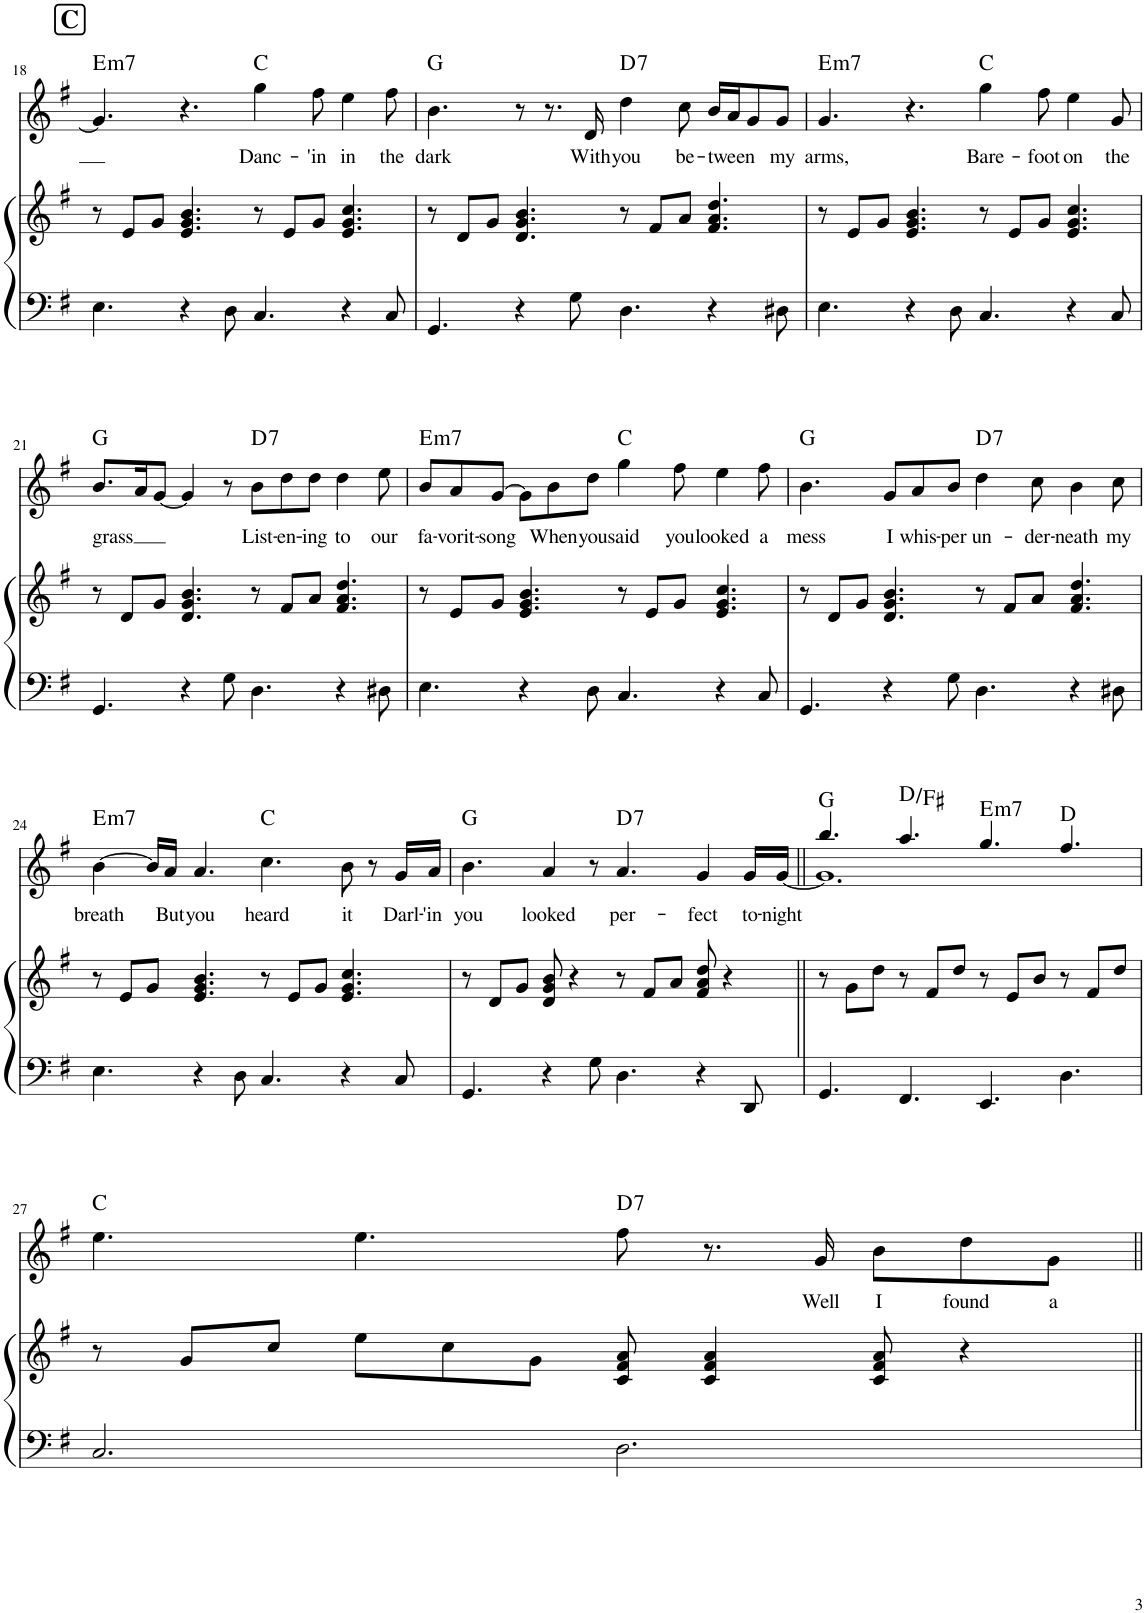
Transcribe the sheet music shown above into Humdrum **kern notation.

**kern	**kern	**kern	**text	**harte
*part2	*part2	*part1	*part1	*part1
*staff3	*staff2	*staff1	*staff1	*
*I"Piano	*	*I"雙簧管	*	*
*I'Pno	*	*	*	*
!!LO:PB:g=z
*clefF4	*clefG2	*clefG2	*	*
*k[f#]	*k[f#]	*k[f#]	*	*
*M12/8	*M12/8	*M12/8	*	*
!!LO:REH:place=s1:a:B:cj:fs=14:t=C
=18	=18	=18	=18	=18
!	!	!	!	!LO:H:kt=m7
4.E\	8r	4.g/]	.	E:min7
.	8e/L	.	.	.
.	8g/J	.	.	.
4r	4.e/ 4.g/ 4.b/	4.r	.	.
8D\	.	.	.	.
!	!	!	!LO:LY:b	!
4.C/	8r	4gg\	Danc-	C:maj
.	8e/L	.	.	.
!	!	!	!LO:LY:b	!
.	8g/J	8ff#\	-'in	.
!	!	!	!LO:LY:b	!
4r	4.e/ 4.g/ 4.cc/	4ee\	in	.
!	!	!	!LO:LY:b	!
8C/	.	8ff#\	the	.
=19	=19	=19	=19	=19
!	!	!	!LO:LY:b	!
4.GG/	8r	4.b\	dark	G:maj
.	8d/L	.	.	.
.	8g/J	.	.	.
4r	4.d/ 4.g/ 4.b/	8r	.	.
.	.	8.r	.	.
8G\	.	.	.	.
!	!	!	!LO:LY:b	!
.	.	16d/	With	.
!	!	!	!LO:LY:b	!LO:H:kt=7
4.D\	8r	4dd\	you	D:7
.	8f#/L	.	.	.
!	!	!	!LO:LY:b	!
.	8a/J	8cc\	be-	.
!	!	!	!LO:LY:b	!
4r	4.f#/ 4.a/ 4.dd/	16b/LL	-tween	.
.	.	16a/J	.	.
.	.	8g/	.	.
!	!	!	!LO:LY:b	!
8D#X\	.	8g/J	my	.
=20	=20	=20	=20	=20
!	!	!	!LO:LY:b	!LO:H:kt=m7
4.E\	8r	4.g/	arms,	E:min7
.	8e/L	.	.	.
.	8g/J	.	.	.
4r	4.e/ 4.g/ 4.b/	4.r	.	.
8D\	.	.	.	.
!	!	!	!LO:LY:b	!
4.C/	8r	4gg\	Bare-	C:maj
.	8e/L	.	.	.
!	!	!	!LO:LY:b	!
.	8g/J	8ff#\	-foot	.
!	!	!	!LO:LY:b	!
4r	4.e/ 4.g/ 4.cc/	4ee\	on	.
!	!	!	!LO:LY:b	!
8C/	.	8g/	the	.
!!LO:LB:g=z
=21	=21	=21	=21	=21
!	!	!	!LO:LY:b	!
4.GG/	8r	8.b/L	grass	G:maj
.	8d/L	.	.	.
.	.	16a/K	.	.
.	8g/J	[8g/J	.	.
4r	4.d/ 4.g/ 4.b/	4g/]	.	.
8G\	.	8r	.	.
!	!	!	!LO:LY:b	!LO:H:kt=7
4.D\	8r	8b\L	List-	D:7
!	!	!	!LO:LY:b	!
.	8f#/L	8dd\	-en-	.
!	!	!	!LO:LY:b	!
.	8a/J	8dd\J	-ing	.
!	!	!	!LO:LY:b	!
4r	4.f#/ 4.a/ 4.dd/	4dd\	to	.
!	!	!	!LO:LY:b	!
8D#X\	.	8ee\	our	.
=22	=22	=22	=22	=22
!	!	!	!LO:LY:b	!LO:H:kt=m7
4.E\	8r	8b/L	fa-	E:min7
!	!	!	!LO:LY:b	!
.	8e/L	8a/	-vorit-	.
!	!	!	!LO:LY:b	!
.	8g/J	[8g/J	-song	.
4r	4.e/ 4.g/ 4.b/	8g\L]	.	.
!	!	!	!LO:LY:b	!
.	.	8b\	When	.
!	!	!	!LO:LY:b	!
8D\	.	8dd\J	you	.
!	!	!	!LO:LY:b	!
4.C/	8r	4gg\	said	C:maj
.	8e/L	.	.	.
!	!	!	!LO:LY:b	!
.	8g/J	8ff#\	you	.
!	!	!	!LO:LY:b	!
4r	4.e/ 4.g/ 4.cc/	4ee\	looked	.
!	!	!	!LO:LY:b	!
8C/	.	8ff#\	a	.
=23	=23	=23	=23	=23
!	!	!	!LO:LY:b	!
4.GG/	8r	4.b\	mess	G:maj
.	8d/L	.	.	.
.	8g/J	.	.	.
!	!	!	!LO:LY:b	!
4r	4.d/ 4.g/ 4.b/	8g/L	I	.
!	!	!	!LO:LY:b	!
.	.	8a/	whis-	.
!	!	!	!LO:LY:b	!
8G\	.	8b/J	-per	.
!	!	!	!LO:LY:b	!LO:H:kt=7
4.D\	8r	4dd\	un-	D:7
.	8f#/L	.	.	.
!	!	!	!LO:LY:b	!
.	8a/J	8cc\	-der-	.
!	!	!	!LO:LY:b	!
4r	4.f#/ 4.a/ 4.dd/	4b\	-neath	.
!	!	!	!LO:LY:b	!
8D#X\	.	8cc\	my	.
!!LO:LB:g=z
=24	=24	=24	=24	=24
!	!	!	!LO:LY:b	!LO:H:kt=m7
4.E\	8r	[4b\	breath	E:min7
.	8e/L	.	.	.
.	8g/J	16b/LL]	.	.
!	!	!	!LO:LY:b	!
.	.	16a/JJ	But	.
!	!	!	!LO:LY:b	!
4r	4.e/ 4.g/ 4.b/	4.a/	you	.
8D\	.	.	.	.
!	!	!	!LO:LY:b	!
4.C/	8r	4.cc\	heard	C:maj
.	8e/L	.	.	.
.	8g/J	.	.	.
!	!	!	!LO:LY:b	!
4r	4.e/ 4.g/ 4.cc/	8b\	it	.
.	.	8r	.	.
!	!	!	!LO:LY:b	!
8C/	.	16g/LL	Darl-	.
!	!	!	!LO:LY:b	!
.	.	16a/JJ	-'in	.
=25	=25	=25	=25	=25
!	!	!	!LO:LY:b	!
4.GG/	8r	4.b\	you	G:maj
.	8d/L	.	.	.
.	8g/J	.	.	.
!	!	!	!LO:LY:b	!
4r	8d/ 8g/ 8b/	4a/	looked	.
.	4r	.	.	.
8G\	.	8r	.	.
!	!	!	!LO:LY:b	!LO:H:kt=7
4.D\	8r	4.a/	per-	D:7
.	8f#/L	.	.	.
.	8a/J	.	.	.
!	!	!	!LO:LY:b	!
4r	8f#/ 8a/ 8dd/	4g/	-fect	.
.	4r	.	.	.
!	!	!	!LO:LY:b	!
8DD/	.	16g/LL	to-	.
!	!	!	!LO:LY:b	!
.	.	[16g/JJ	-night	.
=26||	=26||	=26||	=26||	=26||
*	*	*^	*	*
4.GG/	8r	4.bb/	1.g]	.	G:maj
.	8g\L	.	.	.	.
.	8dd\J	.	.	.	.
4.FF#/	8r	4.aa/	.	.	D:maj/3
.	8f#/L	.	.	.	.
.	8dd/J	.	.	.	.
!	!	!	!	!	!LO:H:kt=m7
4.EE/	8r	4.gg/	.	.	E:min7
.	8e/L	.	.	.	.
.	8b/J	.	.	.	.
4.D\	8r	4.ff#/	.	.	D:maj
.	8f#/L	.	.	.	.
.	8dd/J	.	.	.	.
*	*	*v	*v	*	*
!!LO:LB:g=z
=27	=27	=27	=27	=27
2.C/	8r	4.ee\	.	C:maj
.	8g/L	.	.	.
.	8cc/J	.	.	.
.	8ee\L	4.ee\	.	.
.	8cc\	.	.	.
.	8g\J	.	.	.
!	!	!	!	!LO:H:kt=7
2.D\	8c/ 8f#/ 8a/	8ff#\	.	D:7
.	4c/ 4f#/ 4a/	8.r	.	.
!	!	!	!LO:LY:b	!
.	.	16g/	Well	.
!	!	!	!LO:LY:b	!
.	8c/ 8f#/ 8a/	8b\L	I	.
!	!	!	!LO:LY:b	!
.	4r	8dd\	found	.
!	!	!	!LO:LY:b	!
.	.	8g\J	a	.
=||	=||	=||	=||	=||
*-	*-	*-	*-	*-
